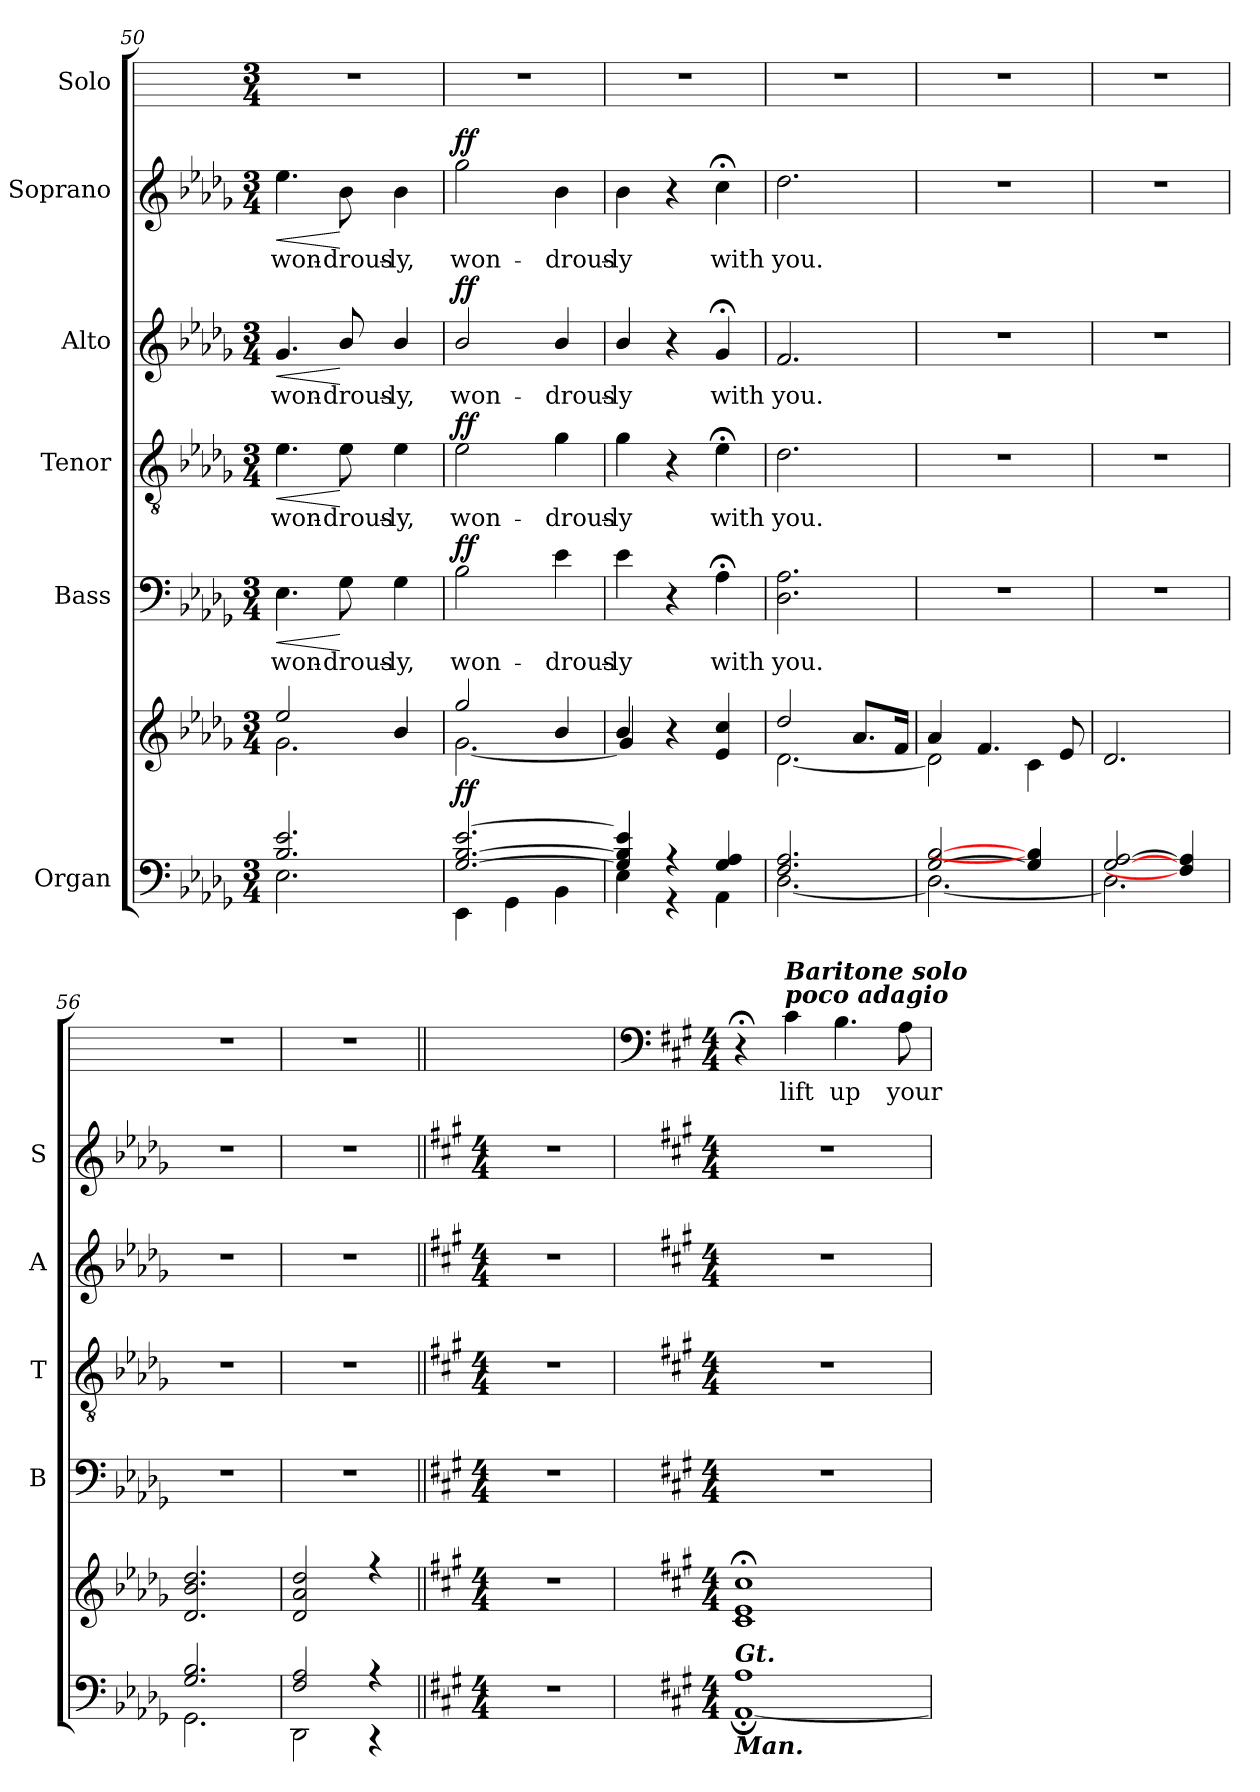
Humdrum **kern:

**kern	**kern	**dynam	**kern	**text	**dynam	**kern	**text	**dynam	**kern	**text	**dynam	**kern	**text	**dynam	**kern	**text
*part6	*part6	*part6	*part5	*part5	*part5	*part4	*part4	*part4	*part3	*part3	*part3	*part2	*part2	*part2	*part1	*part1
*staff7	*staff6	*staff6/7	*staff5	*staff5	*staff5	*staff4	*staff4	*staff4	*staff3	*staff3	*staff3	*staff2	*staff2	*staff2	*staff1	*staff1
*I"Organ	*	*	*I"Bass	*	*	*I"Tenor	*	*	*I"Alto	*	*	*I"Soprano	*	*	*I"Solo	*
*	*	*	*I'B	*	*	*I'T	*	*	*I'A	*	*	*I'S	*	*	*	*
*clefF4	*clefG2	*	*clefF4	*	*	*clefGv2	*	*	*clefG2	*	*	*clefG2	*	*	*	*
*k[b-e-a-d-g-]	*k[b-e-a-d-g-]	*	*k[b-e-a-d-g-]	*	*	*k[b-e-a-d-g-]	*	*	*k[b-e-a-d-g-]	*	*	*k[b-e-a-d-g-]	*	*	*	*
*D-:	*D-:	*	*D-:	*	*	*D-:	*	*	*D-:	*	*	*D-:	*	*	*	*
*M3/4	*M3/4	*	*M3/4	*	*	*M3/4	*	*	*M3/4	*	*	*M3/4	*	*	*M3/4	*
=50	=50	=50	=50	=50	=50	=50	=50	=50	=50	=50	=50	=50	=50	=50	=50	=50
*^	*^	*	*	*	*	*	*	*	*	*	*	*	*	*	*	*
!	!	!	!	!	!	!LO:LY:b	!LO:HP:b	!	!LO:LY:b	!LO:HP:b	!	!LO:LY:b	!LO:HP:b	!	!LO:LY:b	!LO:HP:b	!	!
2.B-/ 2.e-/	2.E-\	2ee-/	2.g-\	.	4.E-	won-	<	4.e-	won-	<	4.g-	won-	<	4.ee-	won-	<	2.r	.
!	!	!	!	!	!	!LO:LY:b	!	!	!LO:LY:b	!	!	!LO:LY:b	!	!	!LO:LY:b	!	!	!
.	.	.	.	.	8G-	-drous-	[	8e-	-drous-	[	8b-/	-drous-	[	8b-	-drous-	[	.	.
!	!	!	!	!	!	!LO:LY:b	!	!	!LO:LY:b	!	!	!LO:LY:b	!	!	!LO:LY:b	!	!	!
.	.	4b-/	.	.	4G-	-ly,	.	4e-	-ly,	.	4b-/	-ly,	.	4b-	-ly,	.	.	.
=51	=51	=51	=51	=51	=51	=51	=51	=51	=51	=51	=51	=51	=51	=51	=51	=51	=51	=51
!	!	!	!	!LO:DY:b	!	!LO:LY:b	!LO:DY:b	!	!LO:LY:b	!LO:DY:b	!	!LO:LY:b	!LO:DY:b	!	!LO:LY:b	!LO:DY:b	!	!
[2.G-/ [2.B-/ [2.e-/	4EE-\	2gg-/	[2.g-\	ff	2B-	won-	ff	2e-	won-	ff	2b-/	won-	ff	2gg-	won-	ff	2.r	.
.	4GG-\	.	.	.	.	.	.	.	.	.	.	.	.	.	.	.	.	.
!	!	!	!	!	!	!LO:LY:b	!	!	!LO:LY:b	!	!	!LO:LY:b	!	!	!LO:LY:b	!	!	!
.	4BB-\	4b-/	.	.	4e-	-drous-	.	4g-	-drous-	.	4b-/	-drous-	.	4b-	-drous-	.	.	.
=52	=52	=52	=52	=52	=52	=52	=52	=52	=52	=52	=52	=52	=52	=52	=52	=52	=52	=52
!	!	!	!	!	!	!LO:LY:b	!	!	!LO:LY:b	!	!	!LO:LY:b	!	!	!LO:LY:b	!	!	!
4G-/] 4B-/] 4e-/]	4E-\	4b-/	4g-/]	.	4e-	-ly	.	4g-	-ly	.	4b-/	-ly	.	4b-	-ly	.	2.r	.
4r	4r	4r	2ryy	.	4r	.	.	4r	.	.	4r	.	.	4r	.	.	.	.
!	!	!	!	!	!	!LO:LY:b	!	!	!LO:LY:b	!	!	!LO:LY:b	!	!	!LO:LY:b	!	!	!
4G-/ 4A-/	4AA-\	4e-/ 4cc/	.	.	4A-;<	with	.	4e-;<	with	.	4g-;<	with	.	4cc;<	with	.	.	.
=53	=53	=53	=53	=53	=53	=53	=53	=53	=53	=53	=53	=53	=53	=53	=53	=53	=53	=53
!	!	!	!	!	!	!LO:LY:b	!	!	!LO:LY:b	!	!	!LO:LY:b	!	!	!LO:LY:b	!	!	!
2.F/ 2.A-/	[2.D-\	2dd-/	[2.d-\	.	2.D- 2.A-	you.	.	2.d-	you.	.	2.f	you.	.	2.dd-	you.	.	2.r	.
.	.	8.a-/L	.	.	.	.	.	.	.	.	.	.	.	.	.	.	.	.
.	.	16f/J	.	.	.	.	.	.	.	.	.	.	.	.	.	.	.	.
=54	=54	=54	=54	=54	=54	=54	=54	=54	=54	=54	=54	=54	=54	=54	=54	=54	=54	=54
!	!	!	!	!	!LO:N:vis=1	!	!	!LO:N:vis=1	!	!	!LO:N:vis=1	!	!	!LO:N:vis=1	!	!	!	!
[2G-/ [2B-/	2.D-\_	4a-/	2d-\]	.	2.r	.	.	2.r	.	.	2.r	.	.	2.r	.	.	2.r	.
.	.	4.f/	.	.	.	.	.	.	.	.	.	.	.	.	.	.	.	.
4G-/] 4B--/]	.	.	4c\	.	.	.	.	.	.	.	.	.	.	.	.	.	.	.
.	.	8e-/	.	.	.	.	.	.	.	.	.	.	.	.	.	.	.	.
=55	=55	=55	=55	=55	=55	=55	=55	=55	=55	=55	=55	=55	=55	=55	=55	=55	=55	=55
!	!	!	!	!	!LO:N:vis=1	!	!	!LO:N:vis=1	!	!	!LO:N:vis=1	!	!	!LO:N:vis=1	!	!	!	!
[2G-/ [2A-/	2.D-\]	2.d-/	2.ryy	.	2.r	.	.	2.r	.	.	2.r	.	.	2.r	.	.	2.r	.
4F/] 4A-/]	.	.	.	.	.	.	.	.	.	.	.	.	.	.	.	.	.	.
=56	=56	=56	=56	=56	=56	=56	=56	=56	=56	=56	=56	=56	=56	=56	=56	=56	=56	=56
!	!	!	!	!	!LO:N:vis=1	!	!	!LO:N:vis=1	!	!	!LO:N:vis=1	!	!	!LO:N:vis=1	!	!	!	!
2.G-/ 2.B-/	2.GG-\	2.d-/ 2.b-/ 2.dd-/	2.ryy	.	2.r	.	.	2.r	.	.	2.r	.	.	2.r	.	.	2.r	.
=57	=57	=57	=57	=57	=57	=57	=57	=57	=57	=57	=57	=57	=57	=57	=57	=57	=57	=57
!	!	!	!	!	!LO:N:vis=1	!	!	!LO:N:vis=1	!	!	!LO:N:vis=1	!	!	!LO:N:vis=1	!	!	!	!
2F/ 2A-/	2DD-\	2d-/ 2a-/ 2dd-/	2.ryy	.	2.r	.	.	2.r	.	.	2.r	.	.	2.r	.	.	2.r	.
4r	4r	4r	.	.	.	.	.	.	.	.	.	.	.	.	.	.	.	.
*v	*v	*	*	*	*	*	*	*	*	*	*	*	*	*	*	*	*	*
*	*v	*v	*	*	*	*	*	*	*	*	*	*	*	*	*	*	*
=58||	=58||	=58||	=58||	=58||	=58||	=58||	=58||	=58||	=58||	=58||	=58||	=58||	=58||	=58||	=58||	=58||
*k[f#c#g#]	*k[f#c#g#]	*	*k[f#c#g#]	*	*	*k[f#c#g#]	*	*	*k[f#c#g#]	*	*	*k[f#c#g#]	*	*	*	*
*A:	*A:	*	*A:	*	*	*A:	*	*	*A:	*	*	*A:	*	*	*	*
*M4/4	*M4/4	*	*M4/4	*	*	*M4/4	*	*	*M4/4	*	*	*M4/4	*	*	*	*
1r	1r	.	1r	.	.	1r	.	.	1r	.	.	1r	.	.	1ryy	.
!!LO:LB:g=z
=59	=59	=59	=59	=59	=59	=59	=59	=59	=59	=59	=59	=59	=59	=59	=59	=59
*	*	*	*	*	*	*	*	*	*	*	*	*	*	*	*clefF4	*
*	*	*	*	*	*	*	*	*	*	*	*	*	*	*	*k[f#c#g#]	*
*	*	*	*	*	*	*	*	*	*	*	*	*	*	*	*A:	*
*M4/4	*M4/4	*	*M4/4	*	*	*M4/4	*	*	*M4/4	*	*	*M4/4	*	*	*M4/4	*
*^	*	*	*	*	*	*	*	*	*	*	*	*	*	*	*	*
!LO:TX:a:Bi:t=Gt.	!	!	!	!	!	!	!	!	!	!	!	!	!	!	!	!	!
!LO:TX:b:Bi:t=Man.	!	!	!	!	!	!	!	!	!	!	!	!	!	!	!	!	!
!	!	!	!LO:DY:b=2	!	!	!	!	!	!	!	!	!	!	!	!	!	!
!	!	!	!LO:DY:n=1:b=2	!	!	!	!	!	!	!	!	!	!	!	!	!	!
!	!	!	!LO:DY:n=2:b	!	!	!	!	!	!	!	!	!	!	!	!	!	!
1A/	[1AA;\	1c#;< 1e;< 1cc#;<	mf mf mf	1r	.	.	1r	.	.	1r	.	.	1r	.	.	4r;<	.
!	!	!	!	!	!	!	!	!	!	!	!	!	!	!	!	!LO:TX:a:Bi:t=Baritone solo\npoco adagio	!
!	!	!	!	!	!	!	!	!	!	!	!	!	!	!	!	!	!LO:LY:b
.	.	.	.	.	.	.	.	.	.	.	.	.	.	.	.	4c#	lift
!	!	!	!	!	!	!	!	!	!	!	!	!	!	!	!	!	!LO:LY:b
.	.	.	.	.	.	.	.	.	.	.	.	.	.	.	.	4.B	up
!	!	!	!	!	!	!	!	!	!	!	!	!	!	!	!	!	!LO:LY:b
.	.	.	.	.	.	.	.	.	.	.	.	.	.	.	.	8A	your
*v	*v	*	*	*	*	*	*	*	*	*	*	*	*	*	*	*	*
=	=	=	=	=	=	=	=	=	=	=	=	=	=	=	=	=
*-	*-	*-	*-	*-	*-	*-	*-	*-	*-	*-	*-	*-	*-	*-	*-	*-
